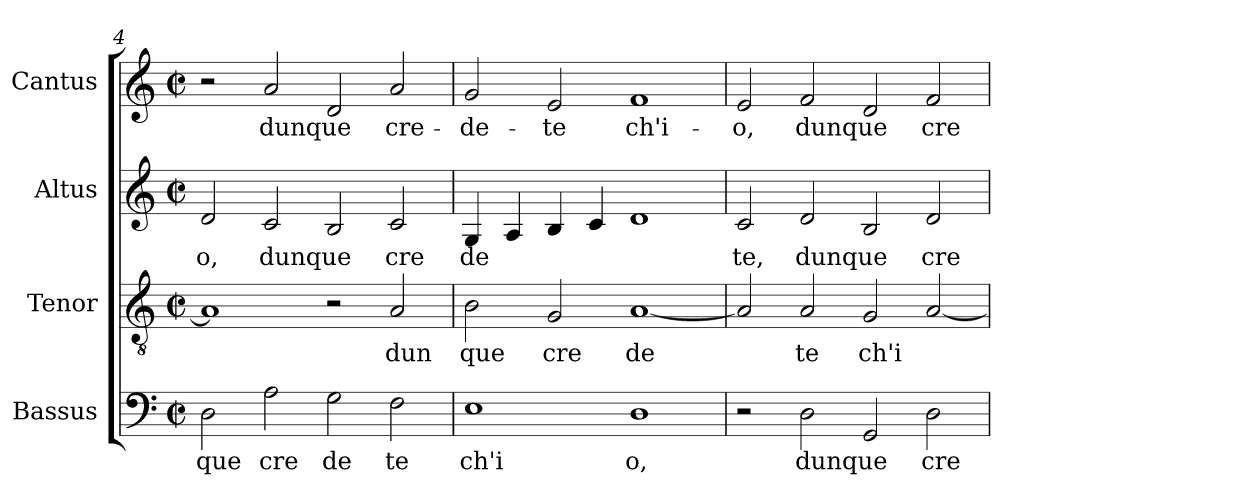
**kern	**text	**kern	**text	**kern	**text	**kern	**text
*part4	*part4	*part3	*part3	*part2	*part2	*part1	*part1
*staff4	*staff4	*staff3	*staff3	*staff2	*staff2	*staff1	*staff1
*I"Bassus	*	*I"Tenor	*	*I"Altus	*	*I"Cantus	*
*clefF4	*	*clefGv2	*	*clefG2	*	*clefG2	*
*k[]	*	*k[]	*	*k[]	*	*k[]	*
*C:	*	*C:	*	*C:	*	*C:	*
*M2/2	*	*M2/2	*	*M2/2	*	*M2/2	*
*met(c|)	*	*met(c|)	*	*met(c|)	*	*met(c|)	*
=4	=4	=4	=4	=4	=4	=4	=4
!	!LO:LY:b:cj	!	!LO:LY:b:cj	!	!LO:LY:b:cj	!	!
2D\	que	1A]	.	2d/	o,	2r	.
!	!LO:LY:b:cj	!	!	!	!LO:LY:b:cj	!	!LO:LY:b:cj
2A\	cre	.	.	2c/	dunque	2a/	dunque
!	!LO:LY:b:cj	!	!	!	!LO:LY:b:cj	!	!LO:LY:b:cj
2G\	de	2r	.	2B/	.	2d/	.
!	!LO:LY:b:cj	!	!LO:LY:b:cj	!	!LO:LY:b:cj	!	!LO:LY:b:cj
2F\	te	2A/	dun	2c/	cre	2a/	cre-
=5	=5	=5	=5	=5	=5	=5	=5
!	!LO:LY:b:cj	!	!LO:LY:b:cj	!	!LO:LY:b:cj	!	!LO:LY:b:cj
1E	ch'i	2B\	que	4G/	de	2g/	-de-
!	!	!	!	!	!LO:LY:b:cj	!	!
.	.	.	.	4A/	.	.	.
!	!	!	!LO:LY:b:cj	!	!LO:LY:b:cj	!	!LO:LY:b:cj
.	.	2G/	cre	4B/	.	2e/	-te
!	!	!	!	!	!LO:LY:b:cj	!	!
.	.	.	.	4c/	.	.	.
!	!LO:LY:b:cj	!	!LO:LY:b:cj	!	!LO:LY:b:cj	!	!LO:LY:b:cj
1D	o,	[<1A	de	1d	.	1f	ch'i-
!!LO:LB:g=z
=6	=6	=6	=6	=6	=6	=6	=6
!	!	!	!LO:LY:b:cj	!	!LO:LY:b:cj	!	!LO:LY:b:cj
2r	.	2A/]	.	2c/	te,	2e/	-o,
!	!LO:LY:b:cj	!	!LO:LY:b:cj	!	!LO:LY:b:cj	!	!LO:LY:b:cj
2D\	dunque	2A/	te	2d/	dunque	2f/	dunque
!	!LO:LY:b:cj	!	!LO:LY:b:cj	!	!LO:LY:b:cj	!	!LO:LY:b:cj
2GG/	.	2G/	ch'i	2B/	.	2d/	.
!	!LO:LY:b:cj	!	!LO:LY:b:cj	!	!LO:LY:b:cj	!	!LO:LY:b:cj
2D\	cre-	[<2A/	.	2d/	cre	2f/	cre
=	=	=	=	=	=	=	=
*-	*-	*-	*-	*-	*-	*-	*-
